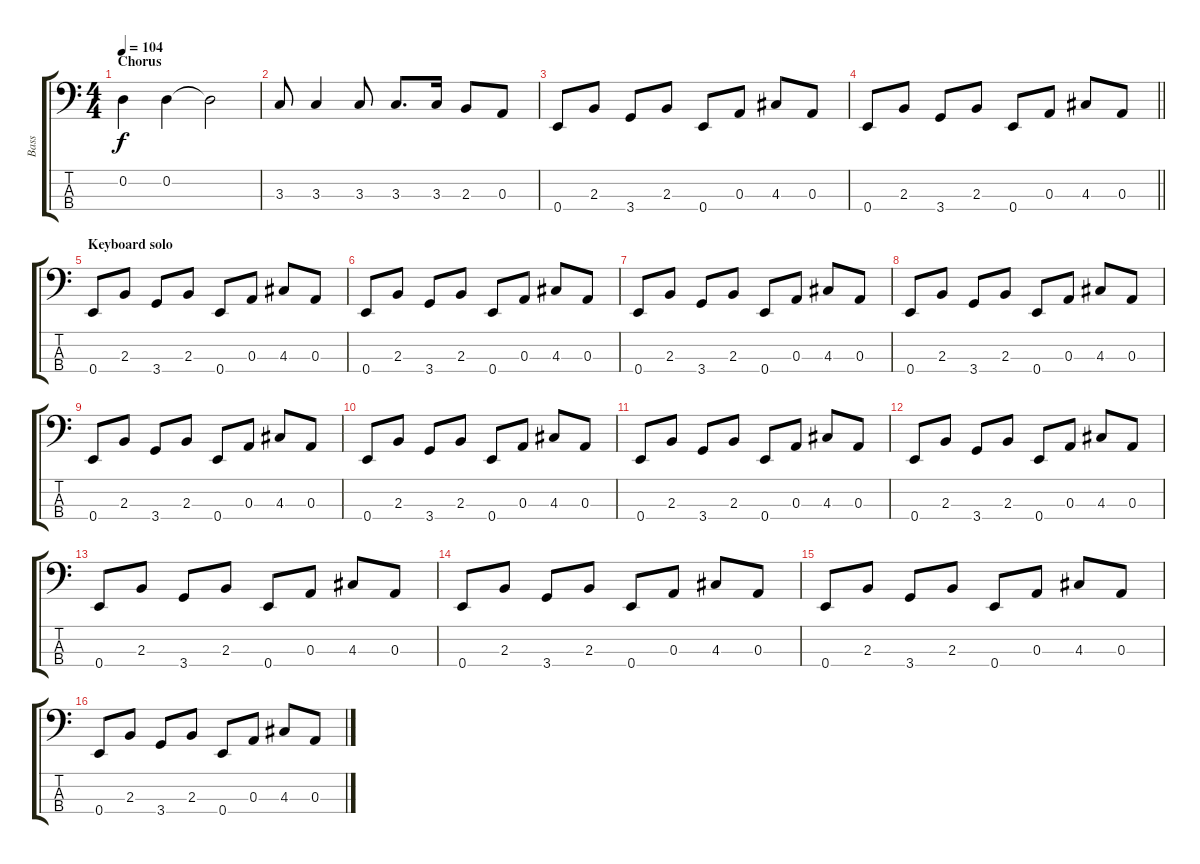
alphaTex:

\track ("Bass" "Bass") {instrument electricbassfinger}
\staff {score tabs}
\tuning (G2 D2 A1 E1) {hide}
\ts (4 4)
\section ("" "Chorus")
\tempo 104
\clef f4
\ks c
0.2.4{dy f} 0.2.4 0.2{t}.2 |
3.3.8 3.3.4 3.3.8 3.3.8{d} 3.3.16 2.3.8 0.3.8 |
0.4.8 2.3.8 3.4.8 2.3.8 0.4.8 0.3.8 4.3.8 0.3.8 |
\barLineRight lightlight
0.4.8 2.3.8 3.4.8 2.3.8 0.4.8 0.3.8 4.3.8 0.3.8 |
\section ("" "Keyboard solo")
0.4.8 2.3.8 3.4.8 2.3.8 0.4.8 0.3.8 4.3.8 0.3.8 |
0.4.8 2.3.8 3.4.8 2.3.8 0.4.8 0.3.8 4.3.8 0.3.8 |
0.4.8 2.3.8 3.4.8 2.3.8 0.4.8 0.3.8 4.3.8 0.3.8 |
0.4.8 2.3.8 3.4.8 2.3.8 0.4.8 0.3.8 4.3.8 0.3.8 |
0.4.8 2.3.8 3.4.8 2.3.8 0.4.8 0.3.8 4.3.8 0.3.8 |
0.4.8 2.3.8 3.4.8 2.3.8 0.4.8 0.3.8 4.3.8 0.3.8 |
0.4.8 2.3.8 3.4.8 2.3.8 0.4.8 0.3.8 4.3.8 0.3.8 |
0.4.8 2.3.8 3.4.8 2.3.8 0.4.8 0.3.8 4.3.8 0.3.8 |
0.4.8 2.3.8 3.4.8 2.3.8 0.4.8 0.3.8 4.3.8 0.3.8 |
0.4.8 2.3.8 3.4.8 2.3.8 0.4.8 0.3.8 4.3.8 0.3.8 |
0.4.8 2.3.8 3.4.8 2.3.8 0.4.8 0.3.8 4.3.8 0.3.8 |
0.4.8 2.3.8 3.4.8 2.3.8 0.4.8 0.3.8 4.3.8 0.3.8
